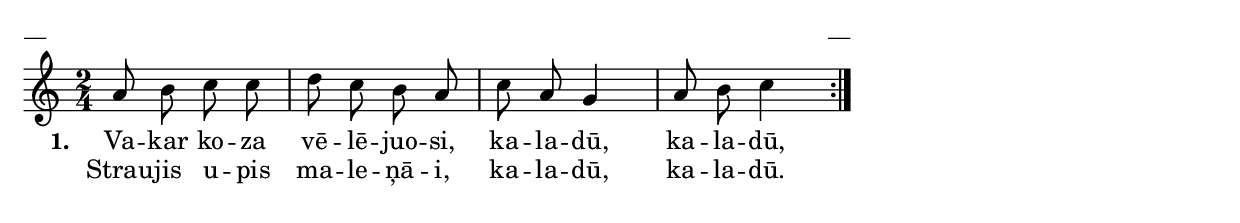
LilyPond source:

\version "2.13.18"

\paper {
line-width = 14\cm
left-margin = 0.4\cm
between-system-padding = 0.1\cm
between-system-space = 0.1\cm
}
% SBTZK, p.38
\layout {
indent = #0
ragged-last = ##f
}


voiceA = \relative c' {
\clef "treble"
\key c \major
\time 2/4
\repeat volta 2 { a'8 b c c | d c b a | c a g4 | a8 b c4 }
}

lyricA = \lyricmode {
\set stanza = "1. "
Va -- kar ko -- za vē -- lē -- juo -- si, ka -- la -- dū, ka -- la -- dū,
}

lyricB = \lyricmode {
Strau -- jis u -- pis ma -- le -- ņā -- i, ka -- la -- dū, ka -- la -- dū.
}

fullScore = <<
%\new ChordNames { \chordsA }
\new Staff {
<<
\new Voice = "voiceA" { \oneVoice \autoBeamOff \voiceA }
\lyricsto "voiceA" \new Lyrics \lyricA
\lyricsto "voiceA" \new Lyrics \lyricB
%\new Voice = "voiceB" { \voiceTwo \autoBeamOff \voiceB }
>>
}
>>



\score {
\fullScore
\header { piece = "__" opus = "__" }
}
\markup { \with-color #(x11-color 'white) \sans \smaller "__" }
\score {
\unfoldRepeats
\fullScore
\midi {
\context { \Staff \remove "Staff_performer" }
\context { \Voice \consists "Staff_performer" }
}
}


